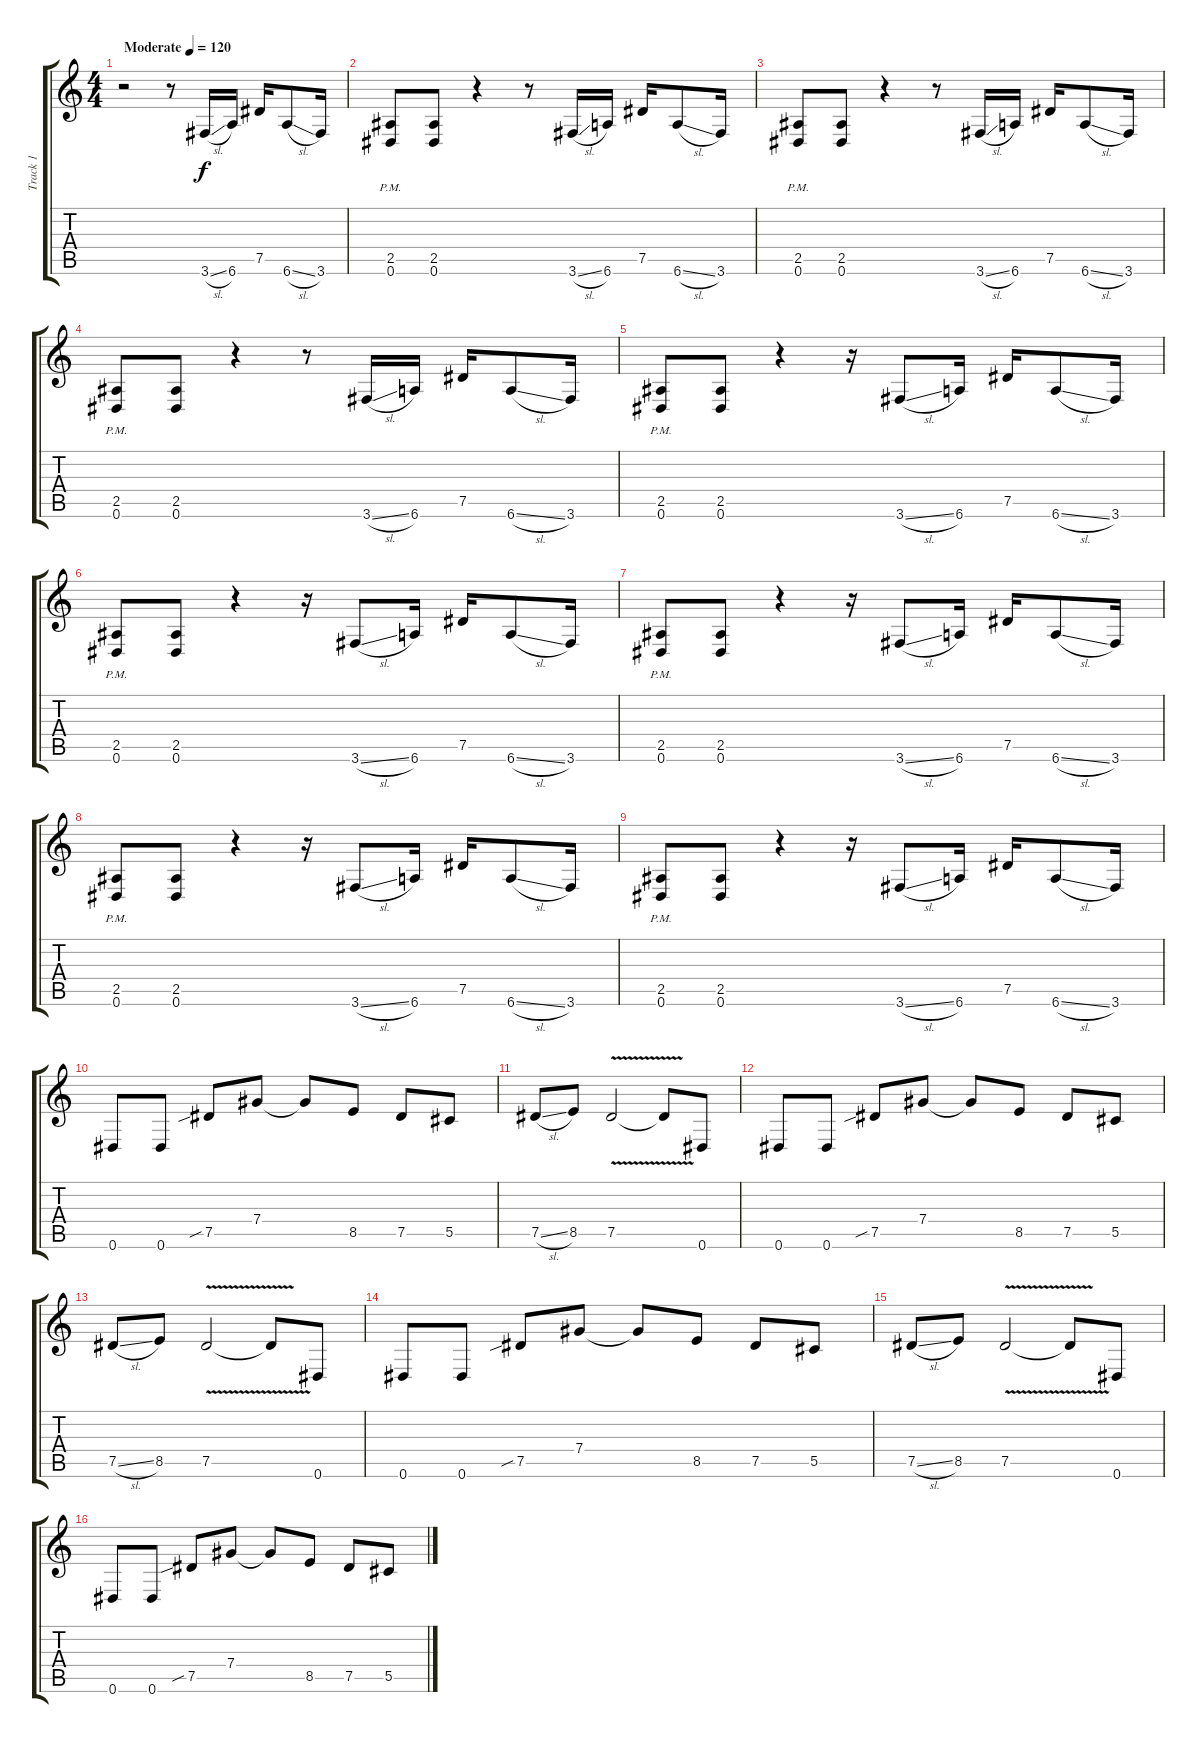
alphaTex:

\track ("Track 1" "Track 1") {instrument distortionguitar}
\staff {score tabs}
\tuning (Eb4 Bb3 Gb3 Db3 Ab2 Eb2) {hide}
\ts (4 4)
\tempo (120 "Moderate")
\clef g2
\ks c
r.2{dy f instrument distortionguitar} r.8 3.6{sl}.16 6.6.16 7.5.16 6.6{sl}.8 3.6.16 |
(2.5{pm} 0.6{pm}).8 (2.5 0.6).8 r.4 r.8 3.6{sl}.16 6.6.16 7.5.16 6.6{sl}.8 3.6.16 |
(2.5{pm} 0.6{pm}).8 (2.5 0.6).8 r.4 r.8 3.6{sl}.16 6.6.16 7.5.16 6.6{sl}.8 3.6.16 |
(2.5{pm} 0.6{pm}).8 (2.5 0.6).8 r.4 r.8 3.6{sl}.16 6.6.16 7.5.16 6.6{sl}.8 3.6.16 |
(2.5{pm} 0.6{pm}).8 (2.5 0.6).8 r.4 r.16 3.6{sl}.8 6.6.16 7.5.16 6.6{sl}.8 3.6.16 |
(2.5{pm} 0.6{pm}).8 (2.5 0.6).8 r.4 r.16 3.6{sl}.8 6.6.16 7.5.16 6.6{sl}.8 3.6.16 |
(2.5{pm} 0.6{pm}).8 (2.5 0.6).8 r.4 r.16 3.6{sl}.8 6.6.16 7.5.16 6.6{sl}.8 3.6.16 |
(2.5{pm} 0.6{pm}).8 (2.5 0.6).8 r.4 r.16 3.6{sl}.8 6.6.16 7.5.16 6.6{sl}.8 3.6.16 |
(2.5{pm} 0.6{pm}).8 (2.5 0.6).8 r.4 r.16 3.6{sl}.8 6.6.16 7.5.16 6.6{sl}.8 3.6.16 |
0.6.8 0.6.8 7.5{sib}.8 7.4.8 7.4{t}.8 8.5.8 7.5.8 5.5.8 |
7.5{sl}.8 8.5.8 7.5{v}.2 7.5{t}.8 0.6.8 |
0.6.8 0.6.8 7.5{sib}.8 7.4.8 7.4{t}.8 8.5.8 7.5.8 5.5.8 |
7.5{sl}.8 8.5.8 7.5{v}.2 7.5{t}.8 0.6.8 |
0.6.8 0.6.8 7.5{sib}.8 7.4.8 7.4{t}.8 8.5.8 7.5.8 5.5.8 |
7.5{sl}.8 8.5.8 7.5{v}.2 7.5{t}.8 0.6.8 |
0.6.8 0.6.8 7.5{sib}.8 7.4.8 7.4{t}.8 8.5.8 7.5.8 5.5.8
